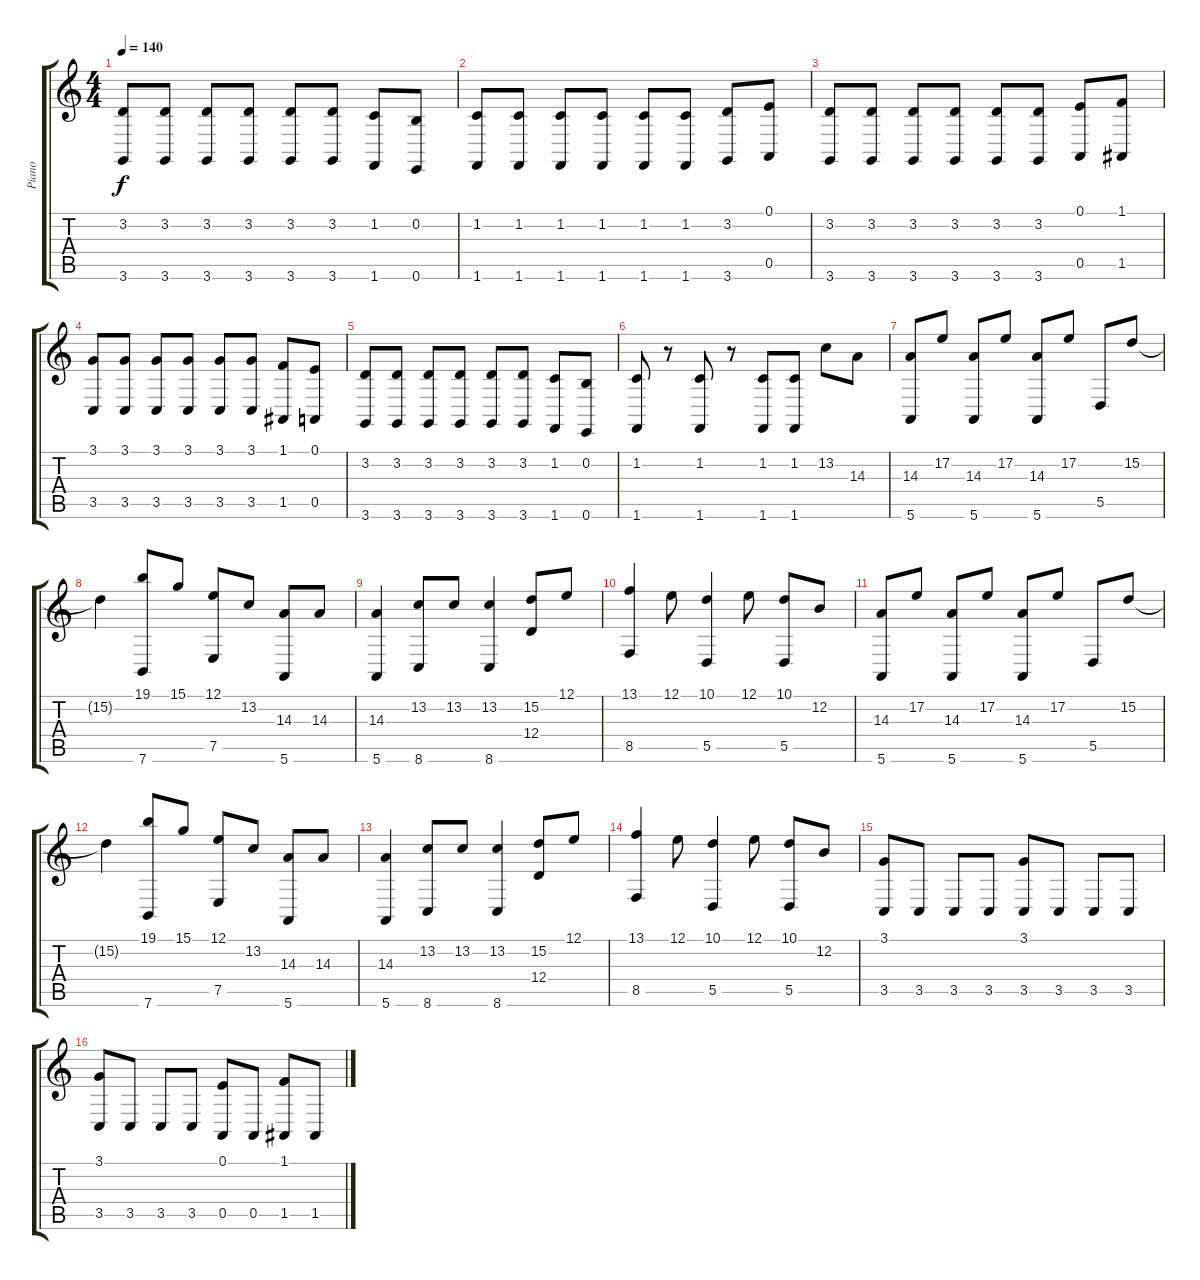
\track ("Piano" "Piano") {instrument acousticgrandpiano}
\staff {score tabs}
\tuning (E4 B3 G3 D3 A2 E2) {hide}
\ts (4 4)
\tempo 140
\clef g2
\ks c
(3.2 3.6).8{dy f} (3.2 3.6).8 (3.2 3.6).8 (3.2 3.6).8 (3.2 3.6).8 (3.2 3.6).8 (1.2 1.6).8 (0.2 0.6).8 |
(1.2 1.6).8 (1.2 1.6).8 (1.2 1.6).8 (1.2 1.6).8 (1.2 1.6).8 (1.2 1.6).8 (3.2 3.6).8 (0.1 0.5).8 |
(3.2 3.6).8 (3.2 3.6).8 (3.2 3.6).8 (3.2 3.6).8 (3.2 3.6).8 (3.2 3.6).8 (0.1 0.5).8 (1.1 1.5).8 |
(3.1 3.5).8 (3.1 3.5).8 (3.1 3.5).8 (3.1 3.5).8 (3.1 3.5).8 (3.1 3.5).8 (1.1 1.5).8 (0.1 0.5).8 |
(3.2 3.6).8 (3.2 3.6).8 (3.2 3.6).8 (3.2 3.6).8 (3.2 3.6).8 (3.2 3.6).8 (1.2 1.6).8 (0.2 0.6).8 |
(1.2 1.6).8 r.8 (1.2 1.6).8 r.8 (1.2 1.6).8 (1.2 1.6).8 13.2.8 14.3.8 |
(14.3 5.6).8 17.2.8 (14.3 5.6).8 17.2.8 (14.3 5.6).8 17.2.8 5.5.8 15.2.8 |
15.2{t}.4 (19.1 7.6).8 15.1.8 (12.1 7.5).8 13.2.8 (14.3 5.6).8 14.3.8 |
(14.3 5.6).4 (13.2 8.6).8 13.2.8 (13.2 8.6).4 (15.2 12.4).8 12.1.8 |
(13.1 8.5).4 12.1.8 (10.1 5.5).4 12.1.8 (10.1 5.5).8 12.2.8 |
(14.3 5.6).8 17.2.8 (14.3 5.6).8 17.2.8 (14.3 5.6).8 17.2.8 5.5.8 15.2.8 |
15.2{t}.4 (19.1 7.6).8 15.1.8 (12.1 7.5).8 13.2.8 (14.3 5.6).8 14.3.8 |
(14.3 5.6).4 (13.2 8.6).8 13.2.8 (13.2 8.6).4 (15.2 12.4).8 12.1.8 |
(13.1 8.5).4 12.1.8 (10.1 5.5).4 12.1.8 (10.1 5.5).8 12.2.8 |
(3.1 3.5).8 3.5.8 3.5.8 3.5.8 (3.1 3.5).8 3.5.8 3.5.8 3.5.8 |
(3.1 3.5).8 3.5.8 3.5.8 3.5.8 (0.1 0.5).8 0.5.8 (1.1 1.5).8 1.5.8
